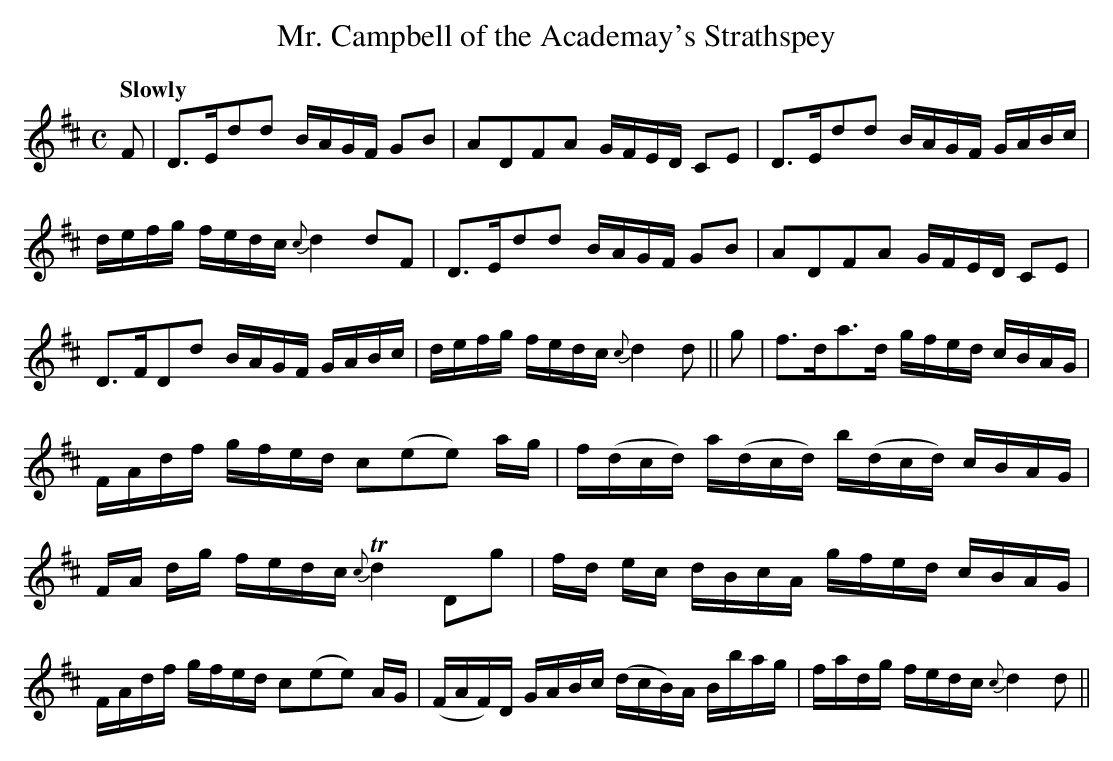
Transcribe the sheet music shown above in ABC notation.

X:1
T:Mr. Campbell of the Academay's Strathspey
M:C
L:1/8
Q:"Slowly"
K:D
F|D>Edd B/A/G/F/ GB|ADFA G/F/E/D/ CE|D>Edd B/A/G/F/ G/A/B/c/|
d/e/f/g/ f/e/d/c/ {c}d2 dF|D>Edd B/A/G/F/ GB|ADFA G/F/E/D/ CE|
D>FDd B/A/G/F/ G/A/B/c/|d/e/f/g/ f/e/d/c/ {c}d2 d||g|f>da>d g/f/e/d/ c/B/A/G/|
F/A/d/f/ g/f/e/d/ c(ee) a/g/|f/(d/c/d/) a/(d/c/d/) b/(d/c/d/) c/B/A/G/|
F/A/ d/g/ f/e/d/c/ {c}Td2 Dg|f/d/ e/c/ d/B/c/A/ g/f/e/d/ c/B/A/G/|
F/A/d/f/ g/f/e/d/ c(ee) A/G/|(F/A/F/)D/ G/A/B/c/ (d/c/B/)A/ B/b/a/g/|f/a/d/g/ f/e/d/c/ {c}d2d||
